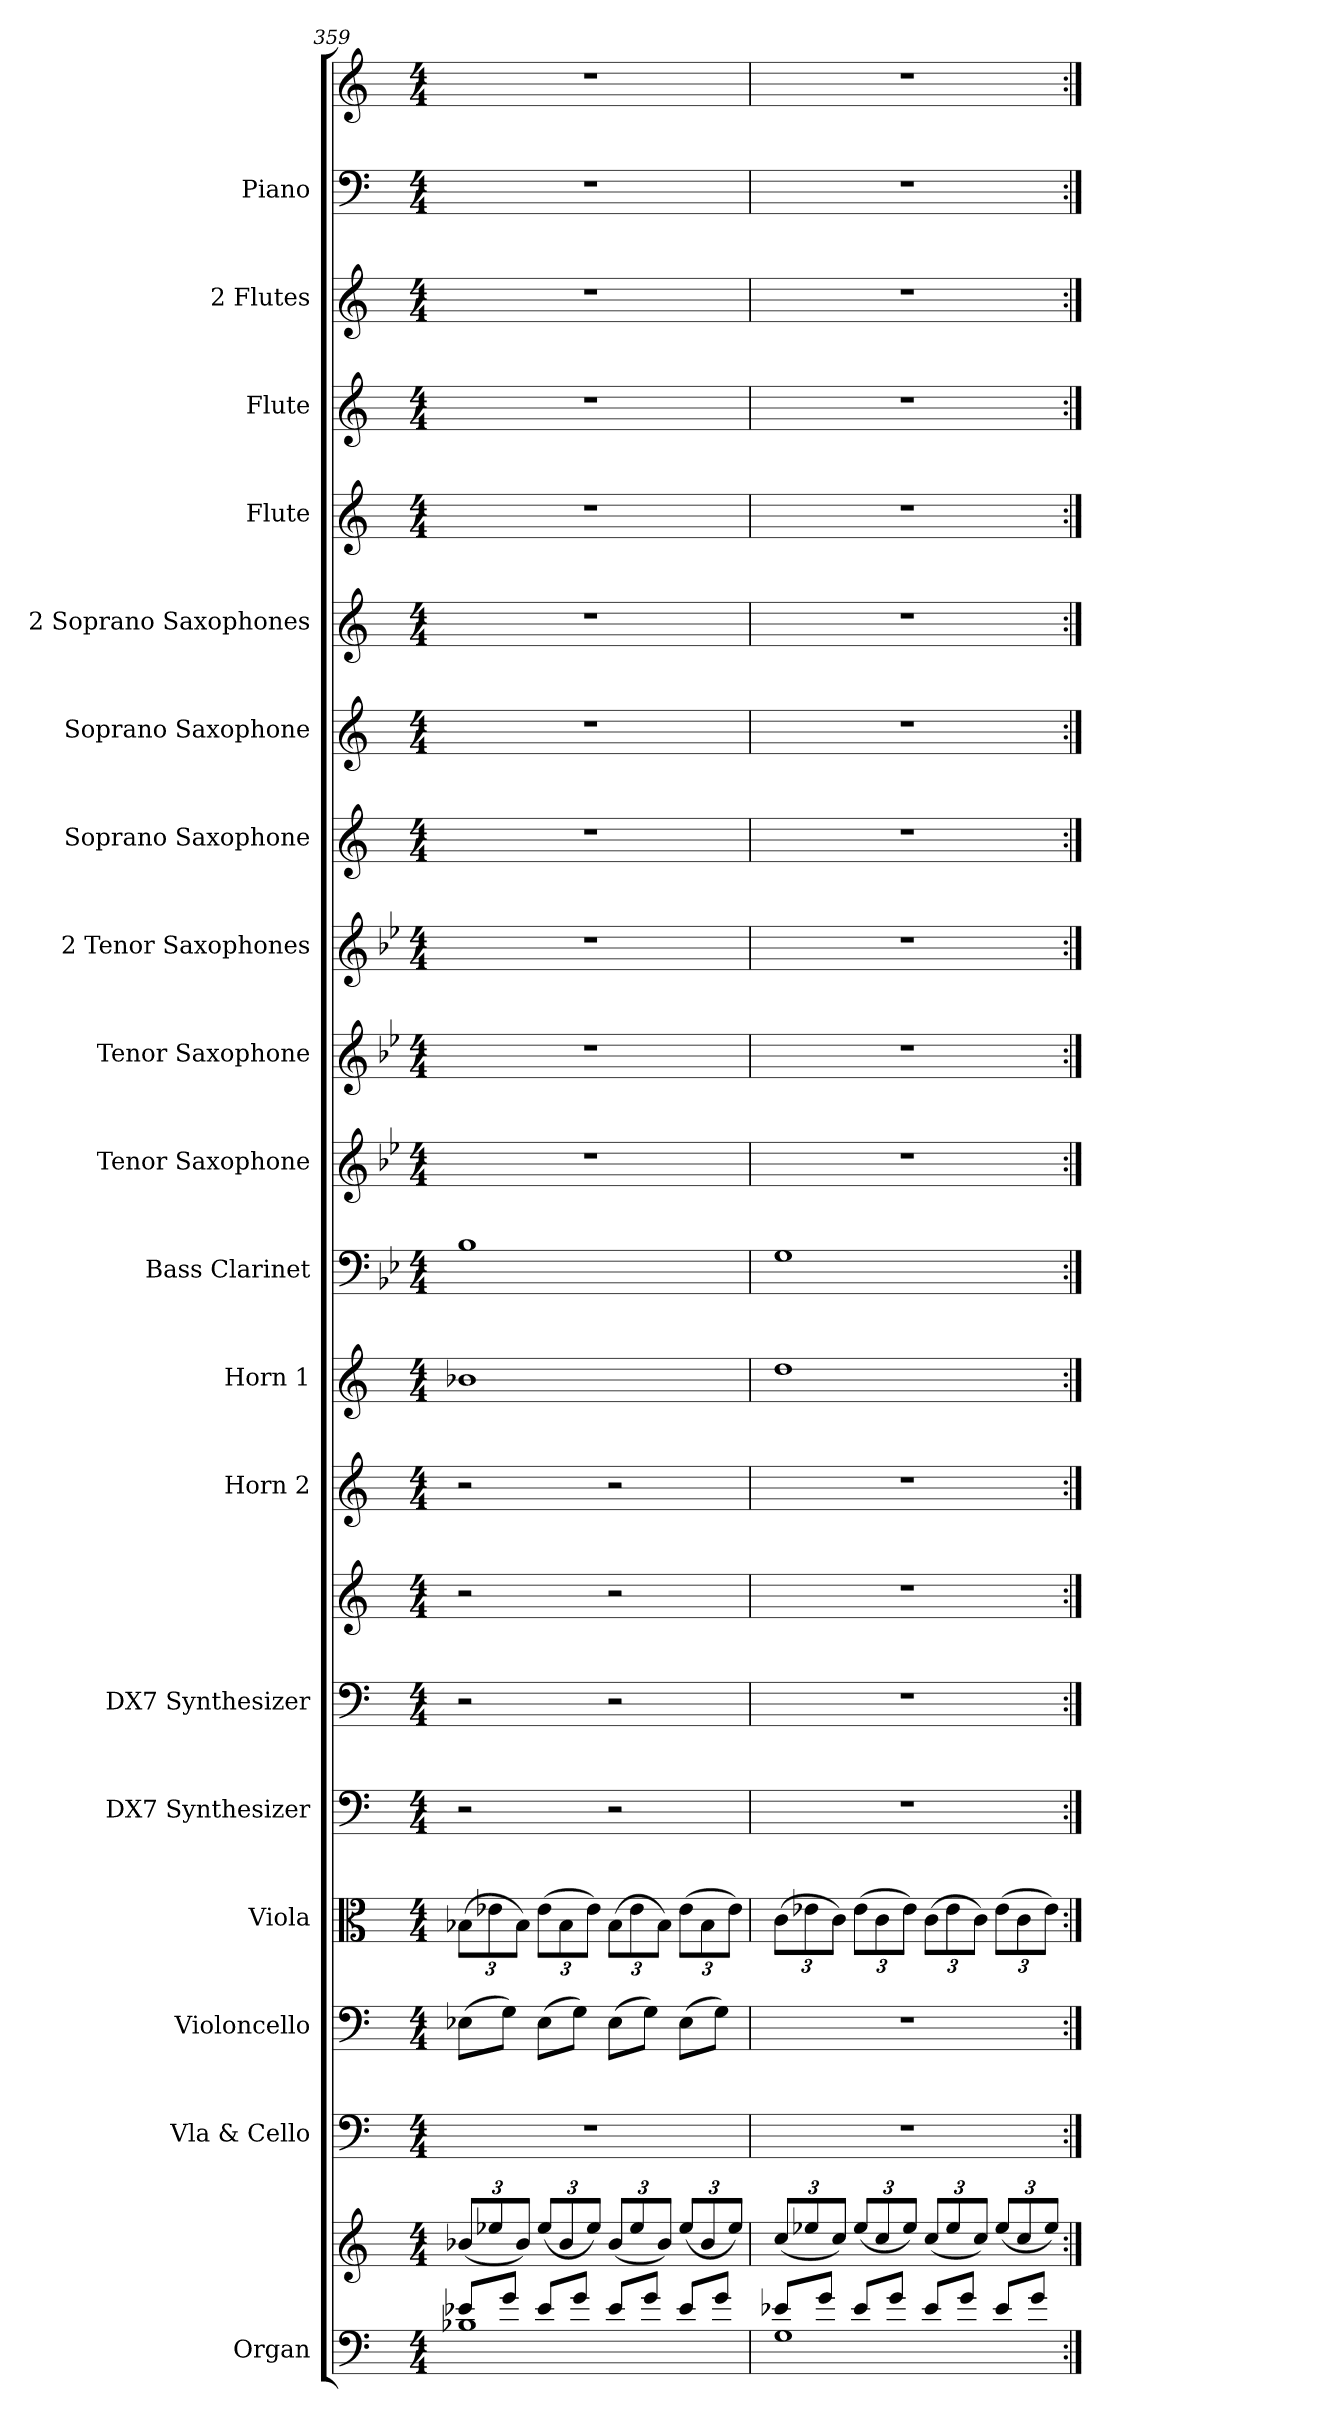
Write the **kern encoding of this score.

**kern	**kern	**kern	**kern	**kern	**kern	**kern	**kern	**kern	**kern	**kern	**kern	**kern	**kern	**kern	**kern	**kern	**kern	**kern	**kern	**kern	**kern
*part19	*part19	*part18	*part17	*part16	*part15	*part14	*part14	*part13	*part12	*part11	*part10	*part9	*part8	*part7	*part6	*part5	*part4	*part3	*part2	*part1	*part1
*staff22	*staff21	*staff20	*staff19	*staff18	*staff17	*staff16	*staff15	*staff14	*staff13	*staff12	*staff11	*staff10	*staff9	*staff8	*staff7	*staff6	*staff5	*staff4	*staff3	*staff2	*staff1
*I"Organ	*	*I"Vla &amp; Cello	*I"Violoncello	*I"Viola	*I"DX7 Synthesizer	*I"DX7 Synthesizer	*	*I"Horn 2	*I"Horn 1	*I"Bass Clarinet	*I"Tenor Saxophone	*I"Tenor Saxophone	*I"2 Tenor Saxophones	*I"Soprano Saxophone	*I"Soprano Saxophone	*I"2 Soprano Saxophones	*I"Flute	*I"Flute	*I"2 Flutes	*I"Piano	*
*I'Org.	*	*I'Vla &amp; Cello	*	*I'Vla	*I'DX7	*I'DX7	*	*I'Hn 2	*I'Hn 1	*I'B. Cl.	*I'Tenor 2	*I'Tenor 1	*I'2 Tenors	*I'Sop 2	*I'Sop 1	*I'2 Sops	*I'Fl 2	*I'Fl 1	*I'2 Fls	*I'Pno.	*
*clefF4	*clefG2	*clefF4	*clefF4	*clefC3	*clefF4	*clefF4	*clefG2	*clefG2	*clefG2	*clefF4	*clefG2	*clefG2	*clefG2	*clefG2	*clefG2	*clefG2	*clefG2	*clefG2	*clefG2	*clefF4	*clefG2
*	*	*	*	*	*	*	*	*ITrd4c7	*ITrd4c7	*ITrd8c14	*ITrd8c14	*ITrd8c14	*ITrd8c14	*ITrd1c2	*ITrd1c2	*ITrd1c2	*	*	*	*	*
*k[]	*k[]	*k[]	*k[]	*k[]	*k[]	*k[]	*k[]	*k[b-]	*k[b-]	*k[b-e-]	*k[b-e-]	*k[b-e-]	*k[b-e-]	*k[b-e-]	*k[b-e-]	*k[b-e-]	*k[]	*k[]	*k[]	*k[]	*k[]
*M4/4	*M4/4	*M4/4	*M4/4	*M4/4	*M4/4	*M4/4	*M4/4	*M4/4	*M4/4	*M4/4	*M4/4	*M4/4	*M4/4	*M4/4	*M4/4	*M4/4	*M4/4	*M4/4	*M4/4	*M4/4	*M4/4
=359	=359	=359	=359	=359	=359	=359	=359	=359	=359	=359	=359	=359	=359	=359	=359	=359	=359	=359	=359	=359	=359
*^	*	*	*	*	*	*	*	*	*	*	*	*	*	*	*	*	*	*	*	*	*
*	*	*Xbrackettup	*	*	*Xbrackettup	*	*	*	*	*	*	*	*	*	*	*	*	*	*	*	*	*
8e-X/L	1B-X	(<12b-X/L	1r	(>8E-X\L	(>12B-X\L	2r	2r	2r	2r	1e-X	1BB-	1r	1r	1r	1r	1r	1r	1r	1r	1r	1r	1r
.	.	12ee-X/	.	.	12e-X\	.	.	.	.	.	.	.	.	.	.	.	.	.	.	.	.	.
8g/J	.	.	.	8G\J)	.	.	.	.	.	.	.	.	.	.	.	.	.	.	.	.	.	.
.	.	12b-/J)	.	.	12B-\J)	.	.	.	.	.	.	.	.	.	.	.	.	.	.	.	.	.
8e-/L	.	(<12ee-/L	.	(>8E-\L	(>12e-\L	.	.	.	.	.	.	.	.	.	.	.	.	.	.	.	.	.
.	.	12b-/	.	.	12B-\	.	.	.	.	.	.	.	.	.	.	.	.	.	.	.	.	.
8g/J	.	.	.	8G\J)	.	.	.	.	.	.	.	.	.	.	.	.	.	.	.	.	.	.
.	.	12ee-/J)	.	.	12e-\J)	.	.	.	.	.	.	.	.	.	.	.	.	.	.	.	.	.
8e-/L	.	(<12b-/L	.	(>8E-\L	(>12B-\L	2r	2r	2r	2r	.	.	.	.	.	.	.	.	.	.	.	.	.
.	.	12ee-/	.	.	12e-\	.	.	.	.	.	.	.	.	.	.	.	.	.	.	.	.	.
8g/J	.	.	.	8G\J)	.	.	.	.	.	.	.	.	.	.	.	.	.	.	.	.	.	.
.	.	12b-/J)	.	.	12B-\J)	.	.	.	.	.	.	.	.	.	.	.	.	.	.	.	.	.
8e-/L	.	(<12ee-/L	.	(>8E-\L	(>12e-\L	.	.	.	.	.	.	.	.	.	.	.	.	.	.	.	.	.
.	.	12b-/	.	.	12B-\	.	.	.	.	.	.	.	.	.	.	.	.	.	.	.	.	.
8g/J	.	.	.	8G\J)	.	.	.	.	.	.	.	.	.	.	.	.	.	.	.	.	.	.
.	.	12ee-/J)	.	.	12e-\J)	.	.	.	.	.	.	.	.	.	.	.	.	.	.	.	.	.
!!LO:LB:g=z
=360	=360	=360	=360	=360	=360	=360	=360	=360	=360	=360	=360	=360	=360	=360	=360	=360	=360	=360	=360	=360	=360	=360
8e-X/L	1G	(<12cc/L	1r	1r	(>12c\L	1r	1r	1r	1r	1g	1GG	1r	1r	1r	1r	1r	1r	1r	1r	1r	1r	1r
.	.	12ee-X/	.	.	12e-X\	.	.	.	.	.	.	.	.	.	.	.	.	.	.	.	.	.
8g/J	.	.	.	.	.	.	.	.	.	.	.	.	.	.	.	.	.	.	.	.	.	.
.	.	12cc/J)	.	.	12c\J)	.	.	.	.	.	.	.	.	.	.	.	.	.	.	.	.	.
8e-/L	.	(<12ee-/L	.	.	(>12e-\L	.	.	.	.	.	.	.	.	.	.	.	.	.	.	.	.	.
.	.	12cc/	.	.	12c\	.	.	.	.	.	.	.	.	.	.	.	.	.	.	.	.	.
8g/J	.	.	.	.	.	.	.	.	.	.	.	.	.	.	.	.	.	.	.	.	.	.
.	.	12ee-/J)	.	.	12e-\J)	.	.	.	.	.	.	.	.	.	.	.	.	.	.	.	.	.
8e-/L	.	(<12cc/L	.	.	(>12c\L	.	.	.	.	.	.	.	.	.	.	.	.	.	.	.	.	.
.	.	12ee-/	.	.	12e-\	.	.	.	.	.	.	.	.	.	.	.	.	.	.	.	.	.
8g/J	.	.	.	.	.	.	.	.	.	.	.	.	.	.	.	.	.	.	.	.	.	.
.	.	12cc/J)	.	.	12c\J)	.	.	.	.	.	.	.	.	.	.	.	.	.	.	.	.	.
8e-/L	.	(<12ee-/L	.	.	(>12e-\L	.	.	.	.	.	.	.	.	.	.	.	.	.	.	.	.	.
.	.	12cc/	.	.	12c\	.	.	.	.	.	.	.	.	.	.	.	.	.	.	.	.	.
8g/J	.	.	.	.	.	.	.	.	.	.	.	.	.	.	.	.	.	.	.	.	.	.
.	.	12ee-/J)	.	.	12e-\J)	.	.	.	.	.	.	.	.	.	.	.	.	.	.	.	.	.
*v	*v	*	*	*	*	*	*	*	*	*	*	*	*	*	*	*	*	*	*	*	*	*
=:|!	=:|!	=:|!	=:|!	=:|!	=:|!	=:|!	=:|!	=:|!	=:|!	=:|!	=:|!	=:|!	=:|!	=:|!	=:|!	=:|!	=:|!	=:|!	=:|!	=:|!	=:|!
*-	*-	*-	*-	*-	*-	*-	*-	*-	*-	*-	*-	*-	*-	*-	*-	*-	*-	*-	*-	*-	*-
